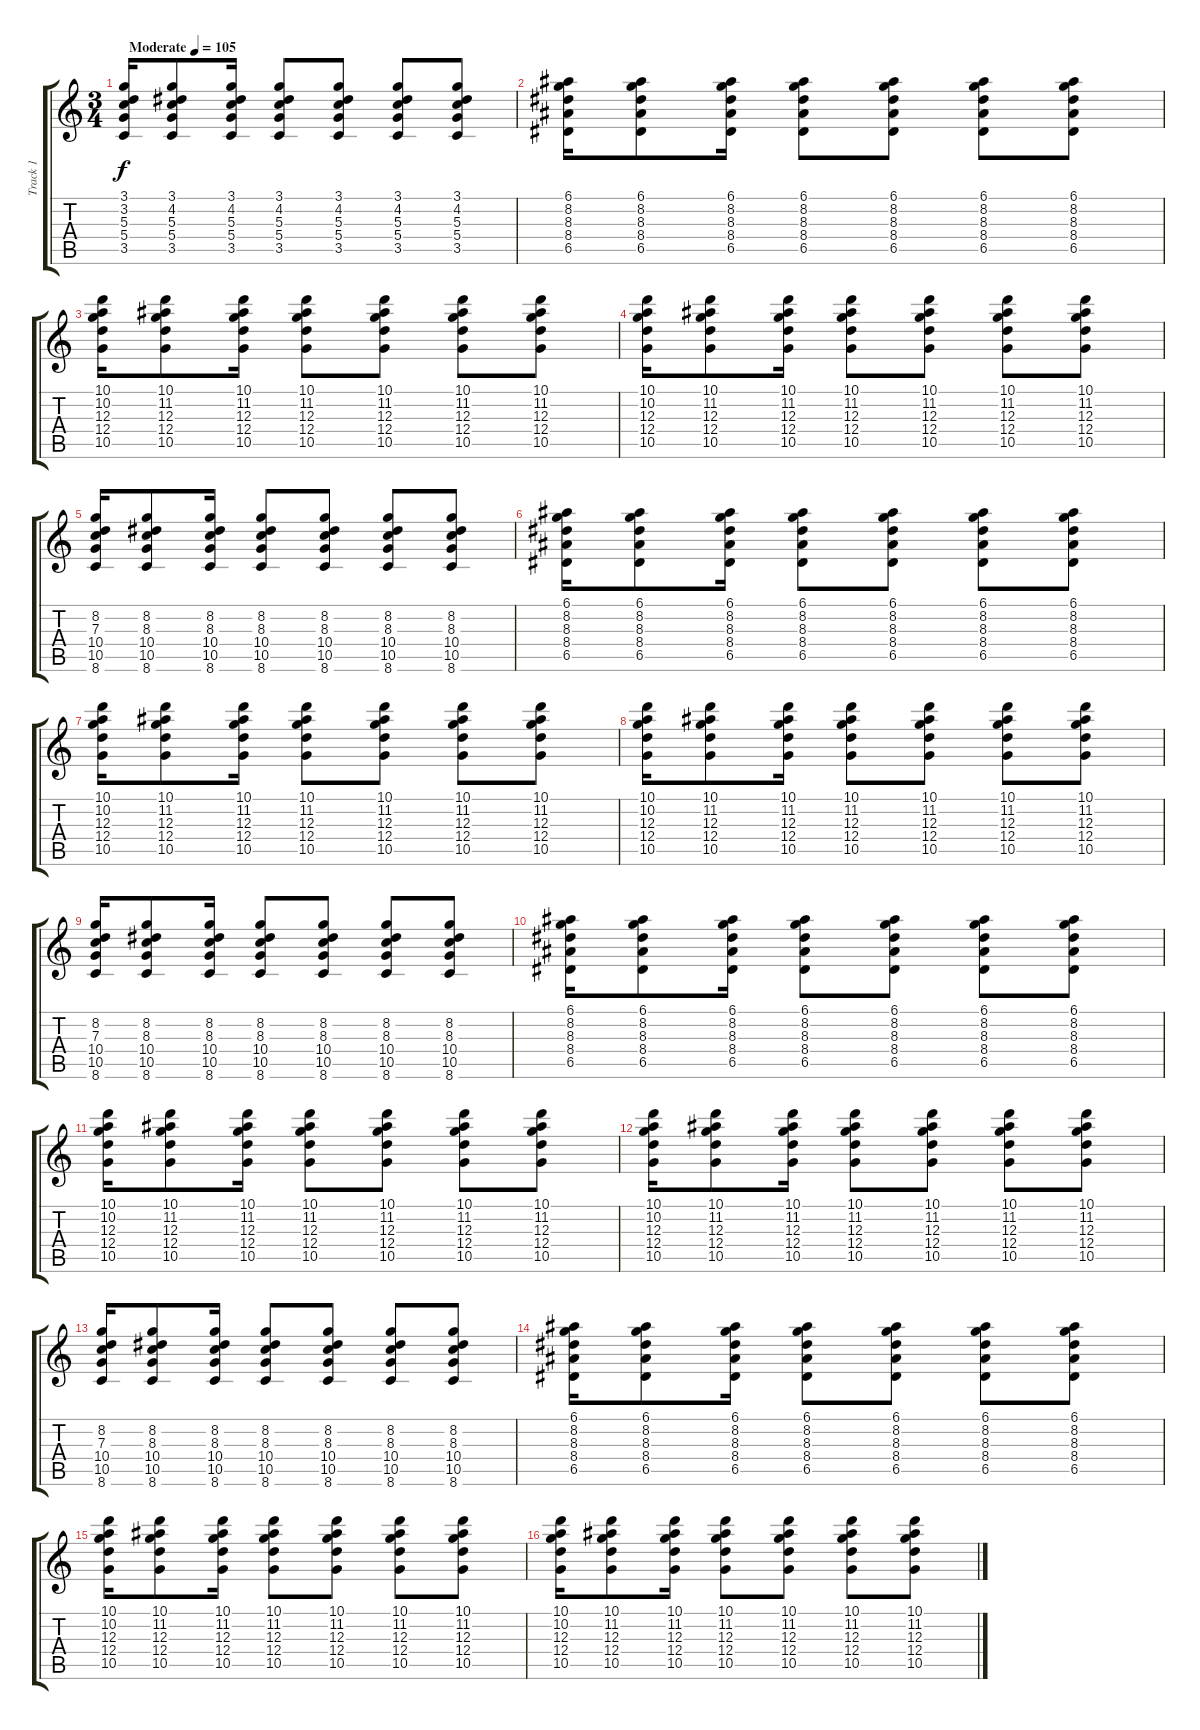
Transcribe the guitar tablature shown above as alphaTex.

\track ("Track 1" "Track 1") {instrument acousticguitarsteel}
\staff {score tabs}
\tuning (E4 B3 G3 D3 A2 E2) {hide}
\ts (3 4)
\tempo (105 "Moderate")
\clef g2
\ks c
(3.1 3.2 5.3 5.4 3.5).16{dy f instrument acousticguitarsteel} (3.1 4.2 5.3 5.4 3.5).8 (3.1 4.2 5.3 5.4 3.5).16 (3.1 4.2 5.3 5.4 3.5).8 (3.1 4.2 5.3 5.4 3.5).8 (3.1 4.2 5.3 5.4 3.5).8 (3.1 4.2 5.3 5.4 3.5).8 |
(6.1 8.2 8.3 8.4 6.5).16 (6.1 8.2 8.3 8.4 6.5).8 (6.1 8.2 8.3 8.4 6.5).16 (6.1 8.2 8.3 8.4 6.5).8 (6.1 8.2 8.3 8.4 6.5).8 (6.1 8.2 8.3 8.4 6.5).8 (6.1 8.2 8.3 8.4 6.5).8 |
(10.1 10.2 12.3 12.4 10.5).16 (10.1 11.2 12.3 12.4 10.5).8 (10.1 11.2 12.3 12.4 10.5).16 (10.1 11.2 12.3 12.4 10.5).8 (10.1 11.2 12.3 12.4 10.5).8 (10.1 11.2 12.3 12.4 10.5).8 (10.1 11.2 12.3 12.4 10.5).8 |
(10.1 10.2 12.3 12.4 10.5).16 (10.1 11.2 12.3 12.4 10.5).8 (10.1 11.2 12.3 12.4 10.5).16 (10.1 11.2 12.3 12.4 10.5).8 (10.1 11.2 12.3 12.4 10.5).8 (10.1 11.2 12.3 12.4 10.5).8 (10.1 11.2 12.3 12.4 10.5).8 |
(8.2 7.3 10.4 10.5 8.6).16 (8.2 8.3 10.4 10.5 8.6).8 (8.2 8.3 10.4 10.5 8.6).16 (8.2 8.3 10.4 10.5 8.6).8 (8.2 8.3 10.4 10.5 8.6).8 (8.2 8.3 10.4 10.5 8.6).8 (8.2 8.3 10.4 10.5 8.6).8 |
(6.1 8.2 8.3 8.4 6.5).16 (6.1 8.2 8.3 8.4 6.5).8 (6.1 8.2 8.3 8.4 6.5).16 (6.1 8.2 8.3 8.4 6.5).8 (6.1 8.2 8.3 8.4 6.5).8 (6.1 8.2 8.3 8.4 6.5).8 (6.1 8.2 8.3 8.4 6.5).8 |
(10.1 10.2 12.3 12.4 10.5).16 (10.1 11.2 12.3 12.4 10.5).8 (10.1 11.2 12.3 12.4 10.5).16 (10.1 11.2 12.3 12.4 10.5).8 (10.1 11.2 12.3 12.4 10.5).8 (10.1 11.2 12.3 12.4 10.5).8 (10.1 11.2 12.3 12.4 10.5).8 |
(10.1 10.2 12.3 12.4 10.5).16 (10.1 11.2 12.3 12.4 10.5).8 (10.1 11.2 12.3 12.4 10.5).16 (10.1 11.2 12.3 12.4 10.5).8 (10.1 11.2 12.3 12.4 10.5).8 (10.1 11.2 12.3 12.4 10.5).8 (10.1 11.2 12.3 12.4 10.5).8 |
(8.2 7.3 10.4 10.5 8.6).16 (8.2 8.3 10.4 10.5 8.6).8 (8.2 8.3 10.4 10.5 8.6).16 (8.2 8.3 10.4 10.5 8.6).8 (8.2 8.3 10.4 10.5 8.6).8 (8.2 8.3 10.4 10.5 8.6).8 (8.2 8.3 10.4 10.5 8.6).8 |
(6.1 8.2 8.3 8.4 6.5).16 (6.1 8.2 8.3 8.4 6.5).8 (6.1 8.2 8.3 8.4 6.5).16 (6.1 8.2 8.3 8.4 6.5).8 (6.1 8.2 8.3 8.4 6.5).8 (6.1 8.2 8.3 8.4 6.5).8 (6.1 8.2 8.3 8.4 6.5).8 |
(10.1 10.2 12.3 12.4 10.5).16 (10.1 11.2 12.3 12.4 10.5).8 (10.1 11.2 12.3 12.4 10.5).16 (10.1 11.2 12.3 12.4 10.5).8 (10.1 11.2 12.3 12.4 10.5).8 (10.1 11.2 12.3 12.4 10.5).8 (10.1 11.2 12.3 12.4 10.5).8 |
(10.1 10.2 12.3 12.4 10.5).16 (10.1 11.2 12.3 12.4 10.5).8 (10.1 11.2 12.3 12.4 10.5).16 (10.1 11.2 12.3 12.4 10.5).8 (10.1 11.2 12.3 12.4 10.5).8 (10.1 11.2 12.3 12.4 10.5).8 (10.1 11.2 12.3 12.4 10.5).8 |
(8.2 7.3 10.4 10.5 8.6).16 (8.2 8.3 10.4 10.5 8.6).8 (8.2 8.3 10.4 10.5 8.6).16 (8.2 8.3 10.4 10.5 8.6).8 (8.2 8.3 10.4 10.5 8.6).8 (8.2 8.3 10.4 10.5 8.6).8 (8.2 8.3 10.4 10.5 8.6).8 |
(6.1 8.2 8.3 8.4 6.5).16 (6.1 8.2 8.3 8.4 6.5).8 (6.1 8.2 8.3 8.4 6.5).16 (6.1 8.2 8.3 8.4 6.5).8 (6.1 8.2 8.3 8.4 6.5).8 (6.1 8.2 8.3 8.4 6.5).8 (6.1 8.2 8.3 8.4 6.5).8 |
(10.1 10.2 12.3 12.4 10.5).16 (10.1 11.2 12.3 12.4 10.5).8 (10.1 11.2 12.3 12.4 10.5).16 (10.1 11.2 12.3 12.4 10.5).8 (10.1 11.2 12.3 12.4 10.5).8 (10.1 11.2 12.3 12.4 10.5).8 (10.1 11.2 12.3 12.4 10.5).8 |
(10.1 10.2 12.3 12.4 10.5).16 (10.1 11.2 12.3 12.4 10.5).8 (10.1 11.2 12.3 12.4 10.5).16 (10.1 11.2 12.3 12.4 10.5).8 (10.1 11.2 12.3 12.4 10.5).8 (10.1 11.2 12.3 12.4 10.5).8 (10.1 11.2 12.3 12.4 10.5).8
